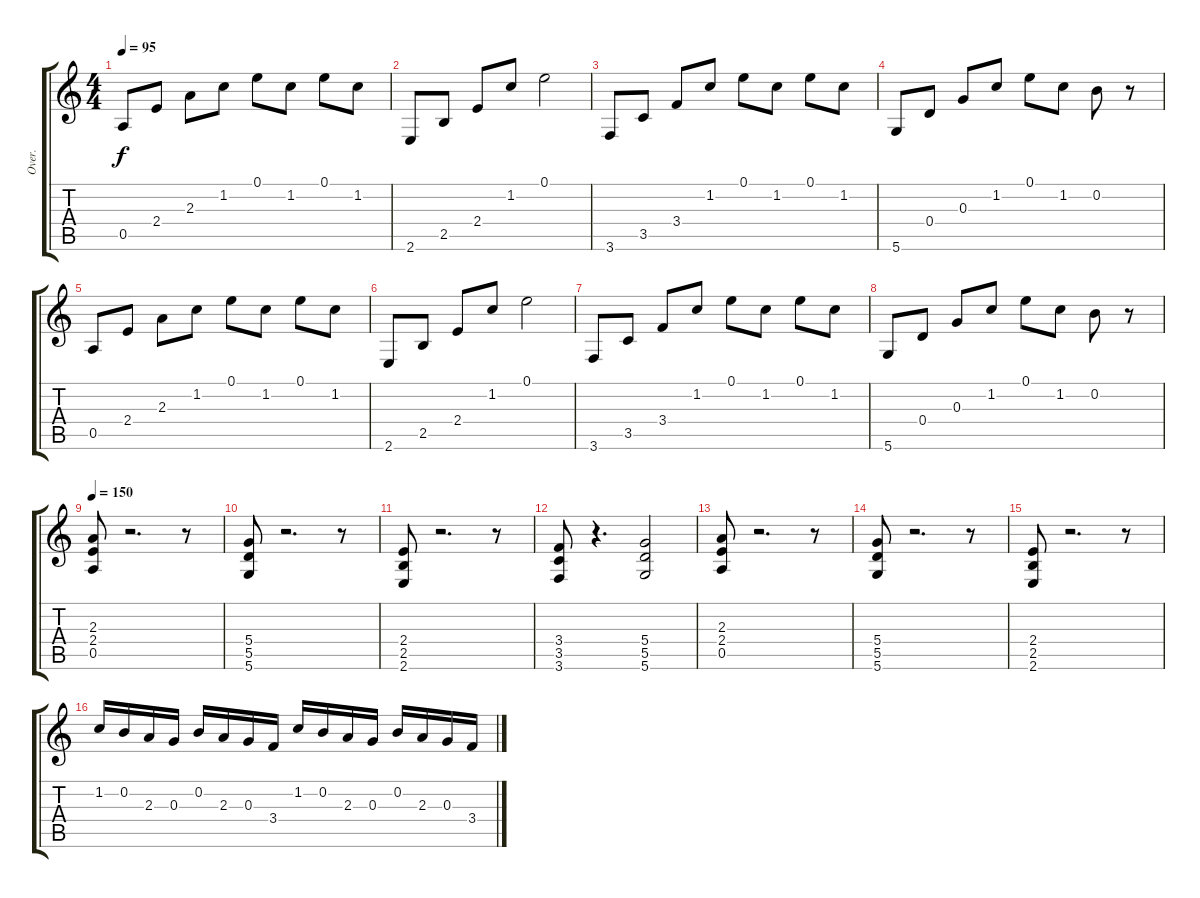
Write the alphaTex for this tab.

\track ("Over." "Over.") {instrument overdrivenguitar}
\staff {score tabs}
\tuning (E4 B3 G3 D3 A2 D2) {hide}
\ts (4 4)
\tempo 95
\clef g2
\ks c
0.5.8{dy f volume 15} 2.4.8 2.3.8 1.2.8 0.1.8 1.2.8 0.1.8 1.2.8 |
2.6.8 2.5.8 2.4.8 1.2.8 0.1.2 |
3.6.8 3.5.8 3.4.8 1.2.8 0.1.8 1.2.8 0.1.8 1.2.8 |
5.6.8 0.4.8 0.3.8 1.2.8 0.1.8 1.2.8 0.2.8 r.8 |
0.5.8 2.4.8 2.3.8 1.2.8 0.1.8 1.2.8 0.1.8 1.2.8 |
2.6.8 2.5.8 2.4.8 1.2.8 0.1.2 |
3.6.8 3.5.8 3.4.8 1.2.8 0.1.8 1.2.8 0.1.8 1.2.8 |
5.6.8 0.4.8 0.3.8 1.2.8 0.1.8 1.2.8 0.2.8 r.8 |
\tempo 155
\tempo 150
(2.3 2.4 0.5).8{volume 11} r.2{d} r.8 |
(5.4 5.5 5.6).8 r.2{d} r.8 |
(2.4 2.5 2.6).8 r.2{d} r.8 |
(3.4 3.5 3.6).8 r.4{d} (5.4 5.5 5.6).2 |
(2.3 2.4 0.5).8 r.2{d} r.8 |
(5.4 5.5 5.6).8 r.2{d} r.8 |
(2.4 2.5 2.6).8 r.2{d} r.8 |
1.2.16 0.2.16 2.3.16 0.3.16 0.2.16 2.3.16 0.3.16 3.4.16 1.2.16 0.2.16 2.3.16 0.3.16 0.2.16 2.3.16 0.3.16 3.4.16
